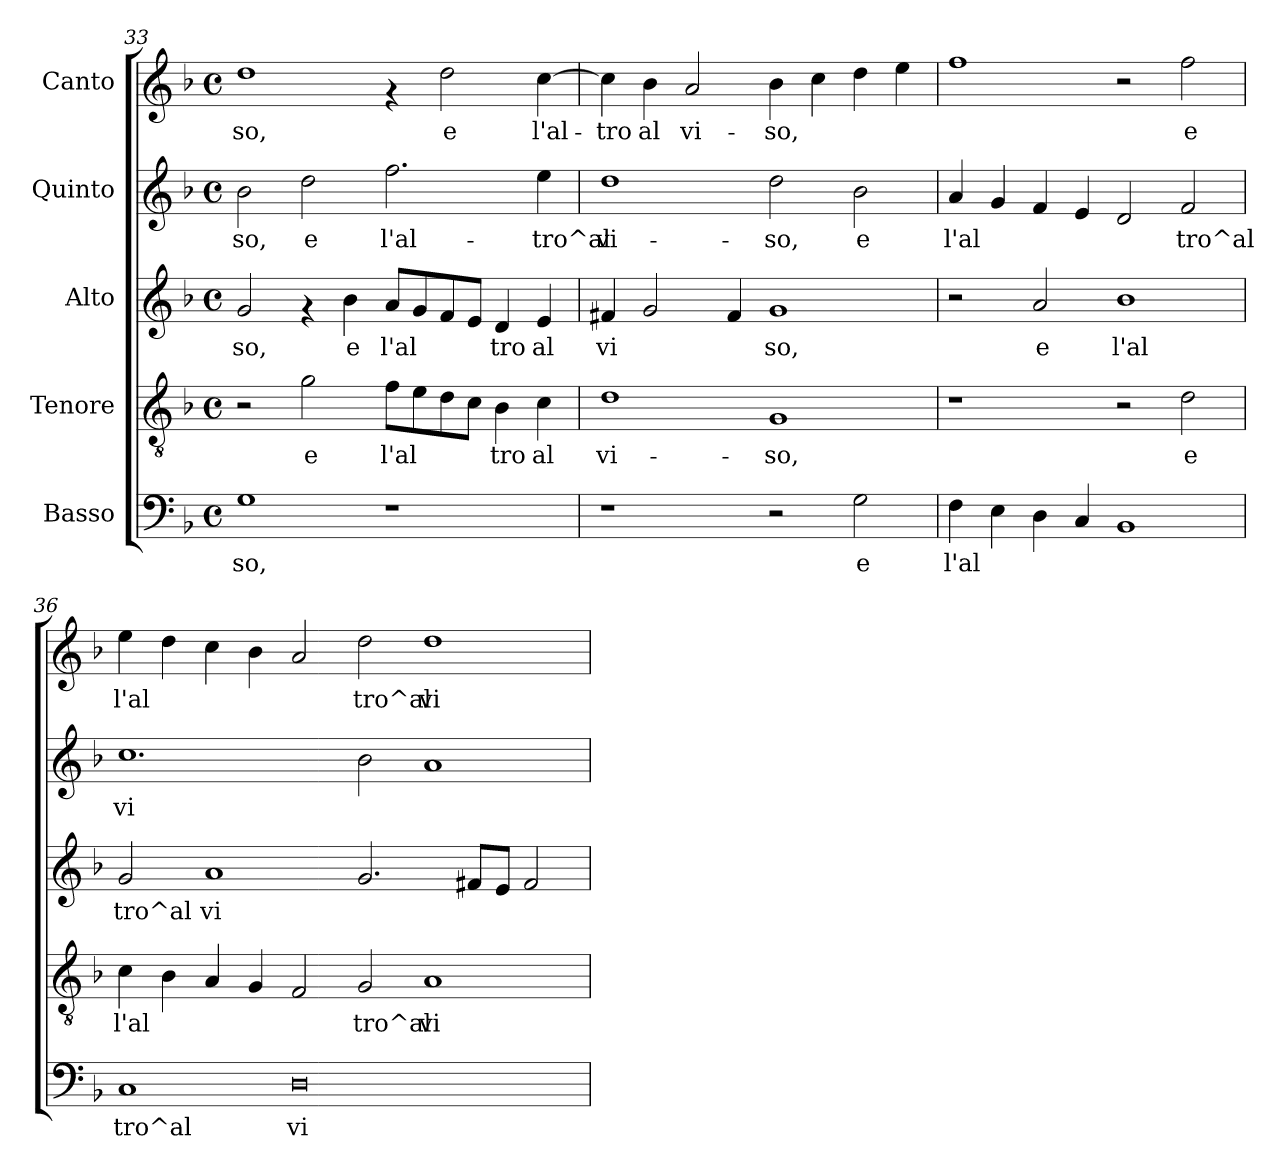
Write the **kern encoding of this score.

**kern	**text	**kern	**text	**kern	**text	**kern	**text	**kern	**text
*part5	*part5	*part4	*part4	*part3	*part3	*part2	*part2	*part1	*part1
*staff5	*staff5	*staff4	*staff4	*staff3	*staff3	*staff2	*staff2	*staff1	*staff1
*I"Basso	*	*I"Tenore	*	*I"Alto	*	*I"Quinto	*	*I"Canto	*
!!LO:LB:g=z
*clefF4	*	*clefGv2	*	*clefG2	*	*clefG2	*	*clefG2	*
*k[b-]	*	*k[b-]	*	*k[b-]	*	*k[b-]	*	*k[b-]	*
*F:	*	*F:	*	*F:	*	*F:	*	*F:	*
*M4/4	*	*M4/4	*	*M4/4	*	*M4/4	*	*M4/4	*
*met(c)	*	*met(c)	*	*met(c)	*	*met(c)	*	*met(c)	*
=33	=33	=33	=33	=33	=33	=33	=33	=33	=33
!	!LO:LY:b:cj	!	!	!	!LO:LY:b:cj	!	!LO:LY:b:cj	!	!LO:LY:b:cj
1G	so,	2r	.	2g/	so,	2b-\	so,	1dd	-so,
!	!	!	!LO:LY:b:cj	!	!	!	!LO:LY:b:cj	!	!
.	.	2g\	e	4rf	.	2dd\	e	.	.
!	!	!	!	!	!LO:LY:b:cj	!	!	!	!
.	.	.	.	4b-\	e	.	.	.	.
!	!	!	!LO:LY:b:cj	!	!LO:LY:b:cj	!	!LO:LY:b:cj	!	!
1r	.	8f\L	l'al-	8a/L	l'al	2.ff\	l'al-	4rf	.
!	!	!	!LO:LY:b:cj	!	!LO:LY:b:cj	!	!	!	!
.	.	8e\	--	8g/	.	.	.	.	.
!	!	!	!LO:LY:b:cj	!	!LO:LY:b:cj	!	!	!	!LO:LY:b:cj
.	.	8d\	--	8f/	.	.	.	2dd\	e
!	!	!	!LO:LY:b:cj	!	!LO:LY:b:cj	!	!	!	!
.	.	8c\J	--	8e/J	.	.	.	.	.
!	!	!	!LO:LY:b:cj	!	!LO:LY:b:cj	!	!	!	!
.	.	4B-\	-tro	4d/	tro	.	.	.	.
!	!	!	!LO:LY:b:cj	!	!LO:LY:b:cj	!	!LO:LY:b:cj	!	!LO:LY:b:cj
.	.	4c\	al	4e/	al	4ee\	-tro^al	[>4cc\	l'al-
=34	=34	=34	=34	=34	=34	=34	=34	=34	=34
!	!	!	!LO:LY:b:cj	!	!LO:LY:b:cj	!	!LO:LY:b:cj	!	!LO:LY:b:cj
1r	.	1d	vi-	4f#X/	vi	1dd	vi-	4cc\]	-tro
!	!	!	!	!	!LO:LY:b:cj	!	!	!	!LO:LY:b:cj
.	.	.	.	2g/	.	.	.	4b-\	al
!	!	!	!	!	!	!	!	!	!LO:LY:b:cj
.	.	.	.	.	.	.	.	2a/	vi-
!	!	!	!	!	!LO:LY:b:cj	!	!	!	!
.	.	.	.	4f#/	.	.	.	.	.
!	!	!	!LO:LY:b:cj	!	!LO:LY:b:cj	!	!LO:LY:b:cj	!	!LO:LY:b:cj
2r	.	1G	-so,	1g	so,	2dd\	-so,	4b-\	-so,
!	!	!	!	!	!	!	!	!	!LO:LY:b:cj
.	.	.	.	.	.	.	.	4cc\	.
!	!LO:LY:b:cj	!	!	!	!	!	!LO:LY:b:cj	!	!LO:LY:b:cj
2G\	e	.	.	.	.	2b-\	e	4dd\	.
!	!	!	!	!	!	!	!	!	!LO:LY:b:cj
.	.	.	.	.	.	.	.	4ee\	.
=35	=35	=35	=35	=35	=35	=35	=35	=35	=35
!	!LO:LY:b:cj	!	!	!	!	!	!LO:LY:b:cj	!	!LO:LY:b:cj
4F\	l'al	1r	.	2r	.	4a/	l'al-	1ff	.
!	!LO:LY:b:cj	!	!	!	!	!	!LO:LY:b:cj	!	!
4E\	.	.	.	.	.	4g/	--	.	.
!	!LO:LY:b:cj	!	!	!	!LO:LY:b:cj	!	!LO:LY:b:cj	!	!
4D\	.	.	.	2a/	e	4f/	--	.	.
!	!LO:LY:b:cj	!	!	!	!	!	!LO:LY:b:cj	!	!
4C/	.	.	.	.	.	4e/	--	.	.
!	!LO:LY:b:cj	!	!	!	!LO:LY:b:cj	!	!LO:LY:b:cj	!	!
1BB-	.	2r	.	1b-	l'al	2d/	--	2r	.
!	!	!	!LO:LY:b:cj	!	!	!	!LO:LY:b:cj	!	!LO:LY:b:cj
.	.	2d\	e	.	.	2f/	-tro^al	2ff\	e
=36	=36	=36	=36	=36	=36	=36	=36	=36	=36
!	!LO:LY:b:cj	!	!LO:LY:b:cj	!	!LO:LY:b:cj	!	!LO:LY:b:cj	!	!LO:LY:b:cj
1C	tro^al	4c\	l'al-	2g/	tro^al	1.cc	vi-	4ee\	l'al-
!	!	!	!LO:LY:b:cj	!	!	!	!	!	!LO:LY:b:cj
.	.	4B-\	--	.	.	.	.	4dd\	--
!	!	!	!LO:LY:b:cj	!	!LO:LY:b:cj	!	!	!	!LO:LY:b:cj
.	.	4A/	--	1a	vi	.	.	4cc\	--
!	!	!	!LO:LY:b:cj	!	!	!	!	!	!LO:LY:b:cj
.	.	4G/	--	.	.	.	.	4b-\	--
!	!LO:LY:b:cj	!	!LO:LY:b:cj	!	!	!	!	!	!LO:LY:b:cj
0D	vi	2F/	--	.	.	.	.	2a/	--
!	!	!	!LO:LY:b:cj	!	!LO:LY:b:cj	!	!LO:LY:b:cj	!	!LO:LY:b:cj
.	.	2G/	-tro^al	2.g/	.	2b-\	--	2dd\	-tro^al
!	!	!	!LO:LY:b:cj	!	!	!	!LO:LY:b:cj	!	!LO:LY:b:cj
.	.	1A	vi-	.	.	1a	--	1dd	vi-
!	!	!	!	!	!LO:LY:b:cj	!	!	!	!
.	.	.	.	8f#X/L	.	.	.	.	.
!	!	!	!	!	!LO:LY:b:cj	!	!	!	!
.	.	.	.	8e/J	.	.	.	.	.
!	!	!	!	!	!LO:LY:b:cj	!	!	!	!
.	.	.	.	2f#/	.	.	.	.	.
=	=	=	=	=	=	=	=	=	=
*-	*-	*-	*-	*-	*-	*-	*-	*-	*-
